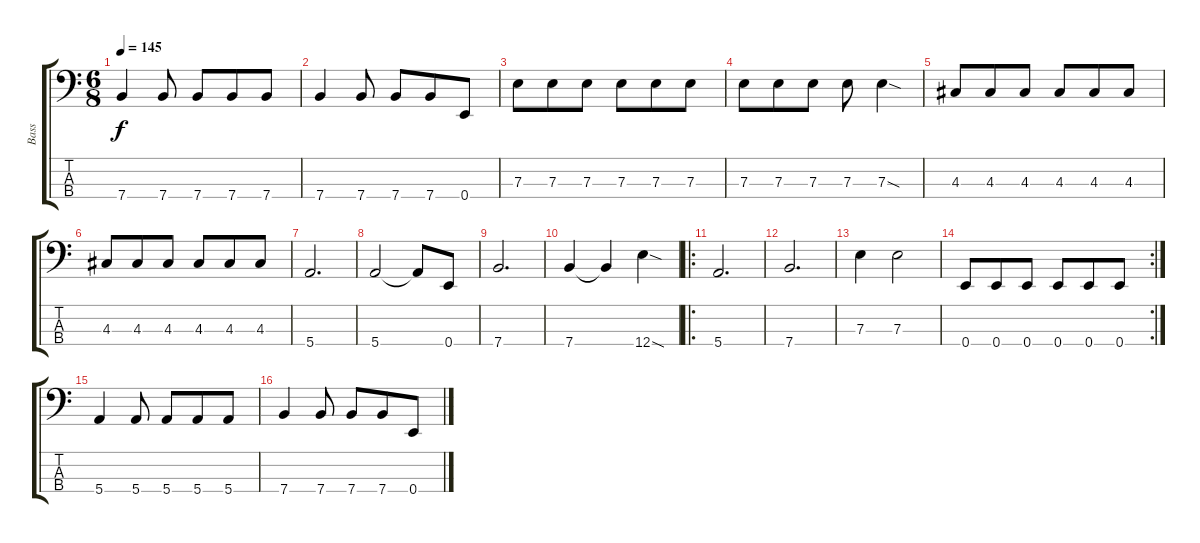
\track ("Bass " "Bass ") {instrument overdrivenguitar}
\staff {score tabs}
\tuning (G2 D2 A1 E1) {hide}
\ts (6 8)
\tempo 145
\clef f4
\ks c
7.4.4{dy f} 7.4.8 7.4.8 7.4.8 7.4.8 |
7.4.4 7.4.8 7.4.8 7.4.8 0.4.8 |
7.3.8 7.3.8 7.3.8 7.3.8 7.3.8 7.3.8 |
7.3.8 7.3.8 7.3.8 7.3.8 7.3{sod}.4 |
4.3.8 4.3.8 4.3.8 4.3.8 4.3.8 4.3.8 |
4.3.8 4.3.8 4.3.8 4.3.8 4.3.8 4.3.8 |
5.4.2{d} |
5.4.2 5.4{t}.8 0.4.8 |
7.4.2{d} |
7.4.4 7.4{t}.4 12.4{sod}.4 |
\ro
5.4.2{d} |
7.4.2{d} |
7.3.4 7.3.2 |
\rc 2
0.4.8 0.4.8 0.4.8 0.4.8 0.4.8 0.4.8 |
5.4.4 5.4.8 5.4.8 5.4.8 5.4.8 |
7.4.4 7.4.8 7.4.8 7.4.8 0.4.8
